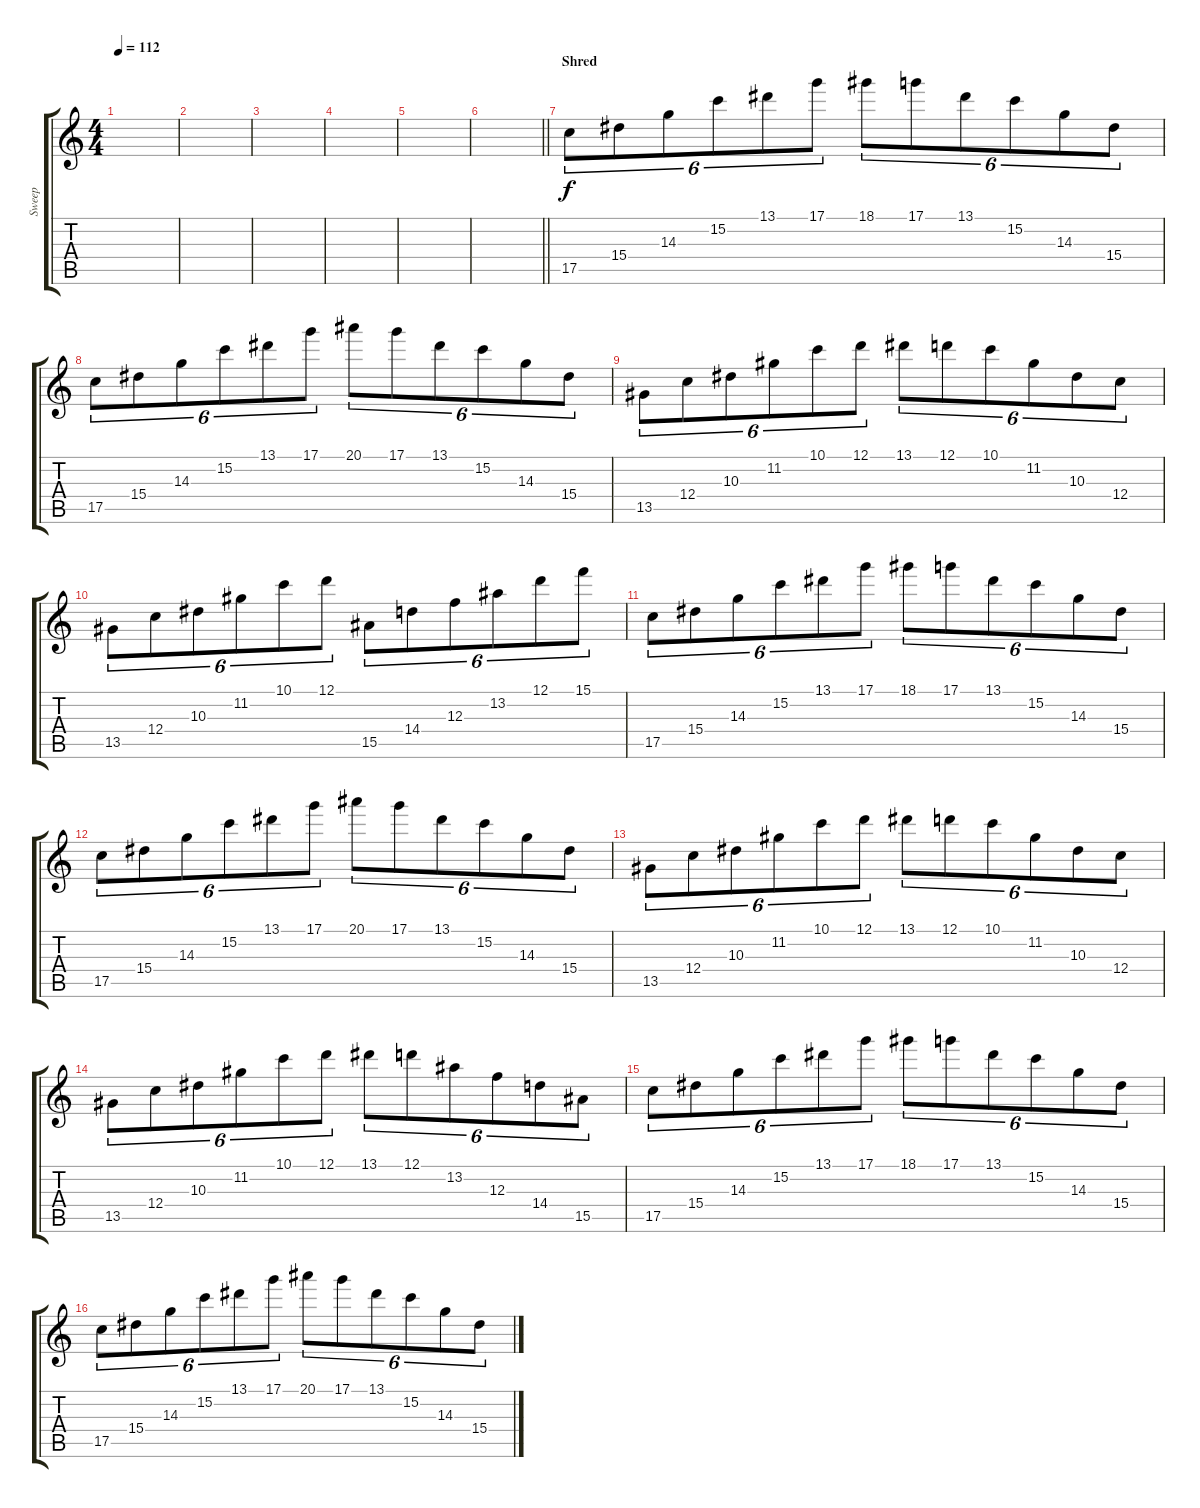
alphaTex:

\track ("Sweep" "Sweep") {instrument distortionguitar}
\staff {score tabs}
\tuning (D4 A3 F3 C3 G2 C2) {hide}
\ts (4 4)
\tempo 112
\clef g2
\ks c
|
|
|
|
|
\barLineRight lightlight
|
\section ("" "Shred")
17.5.8{tu (6 4) volume 11 instrument distortionguitar} 15.4.8{tu (6 4)} 14.3.8{tu (6 4)} 15.2.8{tu (6 4)} 13.1.8{tu (6 4)} 17.1.8{tu (6 4)} 18.1.8{tu (6 4)} 17.1.8{tu (6 4)} 13.1.8{tu (6 4)} 15.2.8{tu (6 4)} 14.3.8{tu (6 4)} 15.4.8{tu (6 4)} |
17.5.8{tu (6 4)} 15.4.8{tu (6 4)} 14.3.8{tu (6 4)} 15.2.8{tu (6 4)} 13.1.8{tu (6 4)} 17.1.8{tu (6 4)} 20.1.8{tu (6 4)} 17.1.8{tu (6 4)} 13.1.8{tu (6 4)} 15.2.8{tu (6 4)} 14.3.8{tu (6 4)} 15.4.8{tu (6 4)} |
13.5.8{tu (6 4)} 12.4.8{tu (6 4)} 10.3.8{tu (6 4)} 11.2.8{tu (6 4)} 10.1.8{tu (6 4)} 12.1.8{tu (6 4)} 13.1.8{tu (6 4)} 12.1.8{tu (6 4)} 10.1.8{tu (6 4)} 11.2.8{tu (6 4)} 10.3.8{tu (6 4)} 12.4.8{tu (6 4)} |
13.5.8{tu (6 4)} 12.4.8{tu (6 4)} 10.3.8{tu (6 4)} 11.2.8{tu (6 4)} 10.1.8{tu (6 4)} 12.1.8{tu (6 4)} 15.5.8{tu (6 4)} 14.4.8{tu (6 4)} 12.3.8{tu (6 4)} 13.2.8{tu (6 4)} 12.1.8{tu (6 4)} 15.1.8{tu (6 4)} |
17.5.8{tu (6 4)} 15.4.8{tu (6 4)} 14.3.8{tu (6 4)} 15.2.8{tu (6 4)} 13.1.8{tu (6 4)} 17.1.8{tu (6 4)} 18.1.8{tu (6 4)} 17.1.8{tu (6 4)} 13.1.8{tu (6 4)} 15.2.8{tu (6 4)} 14.3.8{tu (6 4)} 15.4.8{tu (6 4)} |
17.5.8{tu (6 4)} 15.4.8{tu (6 4)} 14.3.8{tu (6 4)} 15.2.8{tu (6 4)} 13.1.8{tu (6 4)} 17.1.8{tu (6 4)} 20.1.8{tu (6 4)} 17.1.8{tu (6 4)} 13.1.8{tu (6 4)} 15.2.8{tu (6 4)} 14.3.8{tu (6 4)} 15.4.8{tu (6 4)} |
13.5.8{tu (6 4)} 12.4.8{tu (6 4)} 10.3.8{tu (6 4)} 11.2.8{tu (6 4)} 10.1.8{tu (6 4)} 12.1.8{tu (6 4)} 13.1.8{tu (6 4)} 12.1.8{tu (6 4)} 10.1.8{tu (6 4)} 11.2.8{tu (6 4)} 10.3.8{tu (6 4)} 12.4.8{tu (6 4)} |
13.5.8{tu (6 4)} 12.4.8{tu (6 4)} 10.3.8{tu (6 4)} 11.2.8{tu (6 4)} 10.1.8{tu (6 4)} 12.1.8{tu (6 4)} 13.1.8{tu (6 4)} 12.1.8{tu (6 4)} 13.2.8{tu (6 4)} 12.3.8{tu (6 4)} 14.4.8{tu (6 4)} 15.5.8{tu (6 4)} |
17.5.8{tu (6 4)} 15.4.8{tu (6 4)} 14.3.8{tu (6 4)} 15.2.8{tu (6 4)} 13.1.8{tu (6 4)} 17.1.8{tu (6 4)} 18.1.8{tu (6 4)} 17.1.8{tu (6 4)} 13.1.8{tu (6 4)} 15.2.8{tu (6 4)} 14.3.8{tu (6 4)} 15.4.8{tu (6 4)} |
17.5.8{tu (6 4)} 15.4.8{tu (6 4)} 14.3.8{tu (6 4)} 15.2.8{tu (6 4)} 13.1.8{tu (6 4)} 17.1.8{tu (6 4)} 20.1.8{tu (6 4)} 17.1.8{tu (6 4)} 13.1.8{tu (6 4)} 15.2.8{tu (6 4)} 14.3.8{tu (6 4)} 15.4.8{tu (6 4)}
